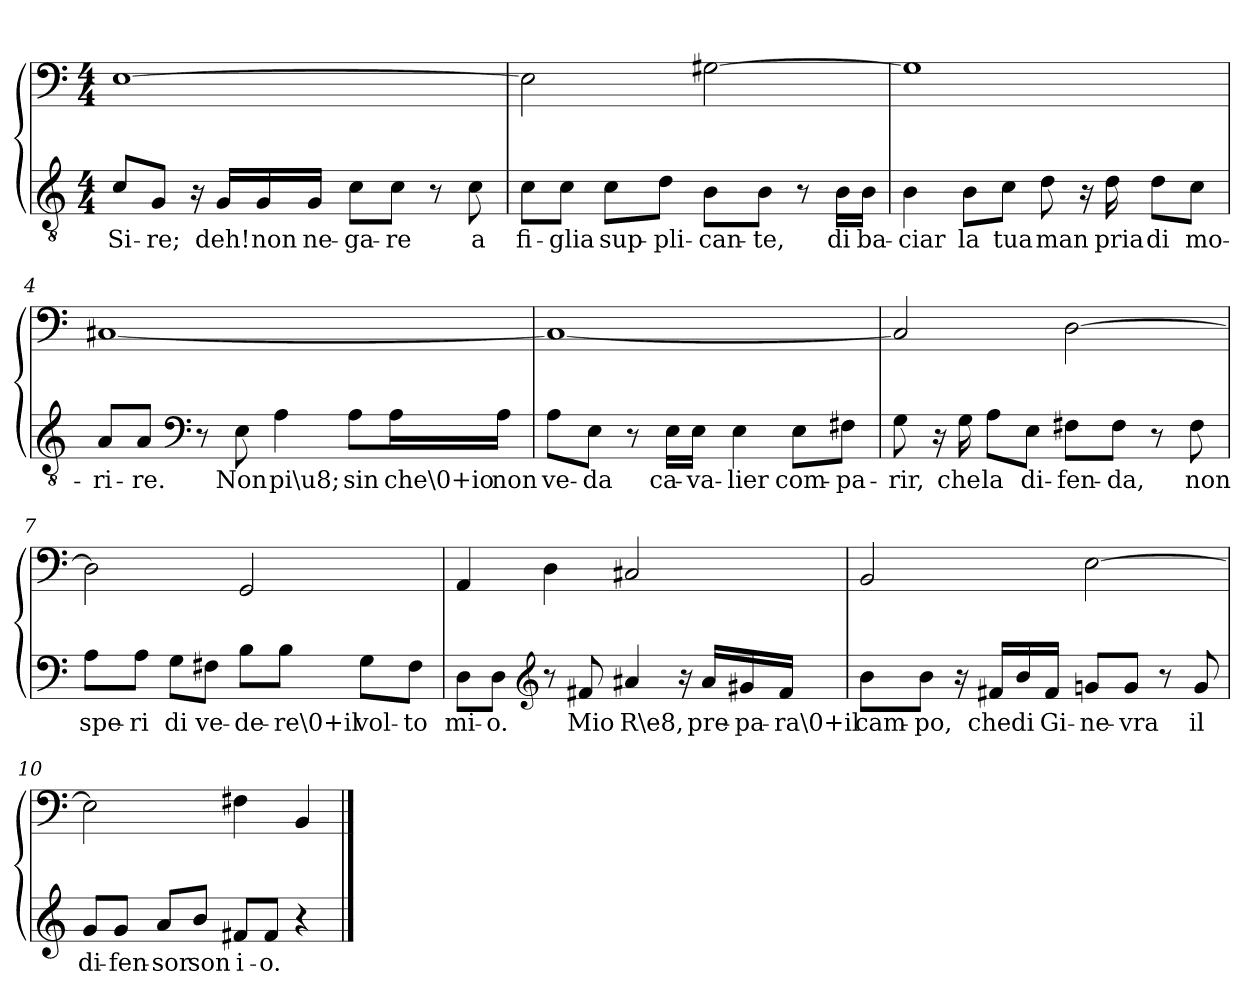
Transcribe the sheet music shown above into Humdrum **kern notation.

**kern	**text	**kern
*part1	*part1	*part1
*staff2	*staff2	*staff1
*clefGv2	*	*clefF4
*k[]	*	*k[]
*a:	*	*a:
*M4/4	*	*M4/4
=1	=1	=1
8c/L	Si-	[1E\
8G/J	-re;	.
16r	.	.
16G/LL	deh!	.
16G/	non	.
16G/JJ	ne-	.
8c\L	-ga-	.
8c\J	-re	.
8r	.	.
8c\	a	.
=2	=2	=2
8c\L	fi-	2E\]
8c\J	-glia	.
8c\L	sup-	.
8d\J	-pli-	.
8B\L	-can-	[2G#X\
8B\J	-te,	.
8r	.	.
16B\LL	di	.
16B\JJ	ba-	.
=3	=3	=3
4B\	-ciar	1G#\]
8B\L	la	.
8c\J	tua	.
8d\	man	.
16r	.	.
16d\	pria	.
8d\L	di	.
8c\J	mo-	.
=4	=4	=4
8A/L	-ri-	[1C#X/
8A/J	-re.	.
*clefF4	*	*
8r	.	.
8E\	Non	.
4A\	pi\u8;	.
8A\L	sin	.
16A\L	che\0+io	.
16A\JJ	non	.
=5	=5	=5
8A\L	ve-	1C#/_
8E\J	-da	.
8r	.	.
16E\LL	ca-	.
16E\JJ	-va-	.
4E\	-lier	.
8E\L	com-	.
8F#X\J	-pa-	.
=6	=6	=6
8G\	-rir,	2C#/]
16r	.	.
16G\	che	.
8A\L	la	.
8E\J	di-	.
8F#X\L	-fen-	[2D\
8F#\J	-da,	.
8r	.	.
8F#\	non	.
=7	=7	=7
8A\L	spe-	2D\]
8A\J	-ri	.
8G\L	di	.
8F#X\J	ve-	.
8B\L	-de-	2GG/
8B\J	-re\0+il	.
8G\L	vol-	.
8F#\J	-to	.
=8	=8	=8
8D\L	mi-	4AA/
8D\J	-o.	.
*clefG2	*	*
8r	.	4D\
8f#X/	Mio	.
4a#X/	R\e8,	2C#X/
16r	.	.
16a#/LL	pre-	.
16g#X/	-pa-	.
16f#/JJ	-ra\0+il	.
=9	=9	=9
8b\L	cam-	2BB/
8b\J	-po,	.
16r	.	.
16f#X/LL	che	.
16b/	di	.
16f#/JJ	Gi-	.
8gn/L	-ne-	[2E\
8g/J	-vra	.
8r	.	.
8g/	il	.
=10	=10	=10
8g/L	di-	2E\]
8g/J	-fen-	.
8a/L	-sor	.
8b/J	son	.
8f#X/L	i-	4F#X\
8f#/J	-o.	.
4r	.	4BB/
==	==	==
*-	*-	*-
